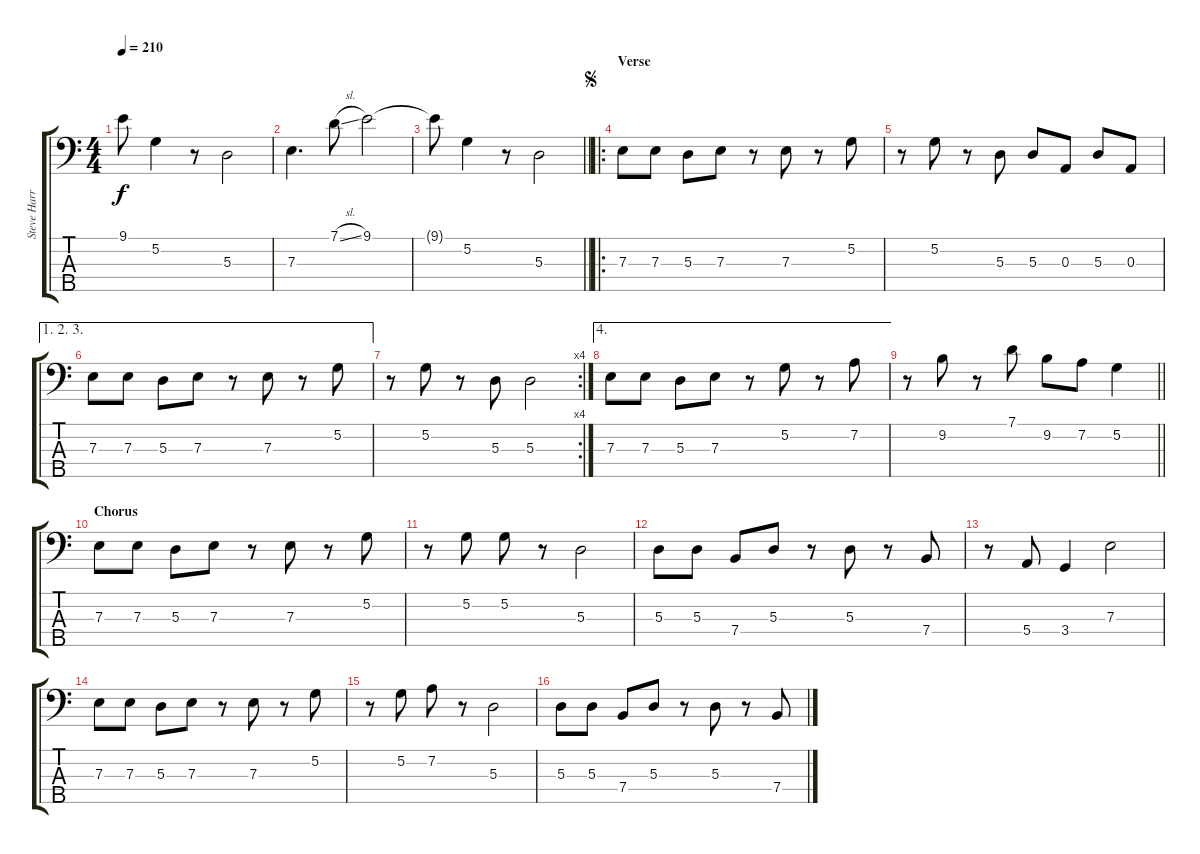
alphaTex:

\track ("Steve Harris" "Steve Harr") {instrument electricbassfinger}
\staff {score tabs}
\tuning (G2 D2 A1 E1 B0) {hide}
\ts (4 4)
\tempo 210
\clef f4
\ks c
9.1{t}.8{dy f} 5.2.4 r.8 5.3.2 |
7.3.4{d} 7.1{sl}.8 9.1.2 |
\barLineRight lightlight
9.1{t}.8 5.2.4 r.8 5.3.2 |
\ro
\section ("" "Verse")
\jump segno
7.3.8 7.3.8 5.3.8 7.3.8 r.8 7.3.8 r.8 5.2.8 |
r.8 5.2.8 r.8 5.3.8 5.3.8 0.3.8 5.3.8 0.3.8 |
\ae (1 2 3)
7.3.8 7.3.8 5.3.8 7.3.8 r.8 7.3.8 r.8 5.2.8 |
\rc 4
r.8 5.2.8 r.8 5.3.8 5.3.2 |
\ae 4
7.3.8 7.3.8 5.3.8 7.3.8 r.8 5.2.8 r.8 7.2.8 |
\barLineRight lightlight
r.8 9.2.8 r.8 7.1.8 9.2.8 7.2.8 5.2.4 |
\section ("" "Chorus")
7.3.8 7.3.8 5.3.8 7.3.8 r.8 7.3.8 r.8 5.2.8 |
r.8 5.2.8 5.2.8 r.8 5.3.2 |
5.3.8 5.3.8 7.4.8 5.3.8 r.8 5.3.8 r.8 7.4.8 |
r.8 5.4.8 3.4.4 7.3.2 |
7.3.8 7.3.8 5.3.8 7.3.8 r.8 7.3.8 r.8 5.2.8 |
r.8 5.2.8 7.2.8 r.8 5.3.2 |
5.3.8 5.3.8 7.4.8 5.3.8 r.8 5.3.8 r.8 7.4.8
